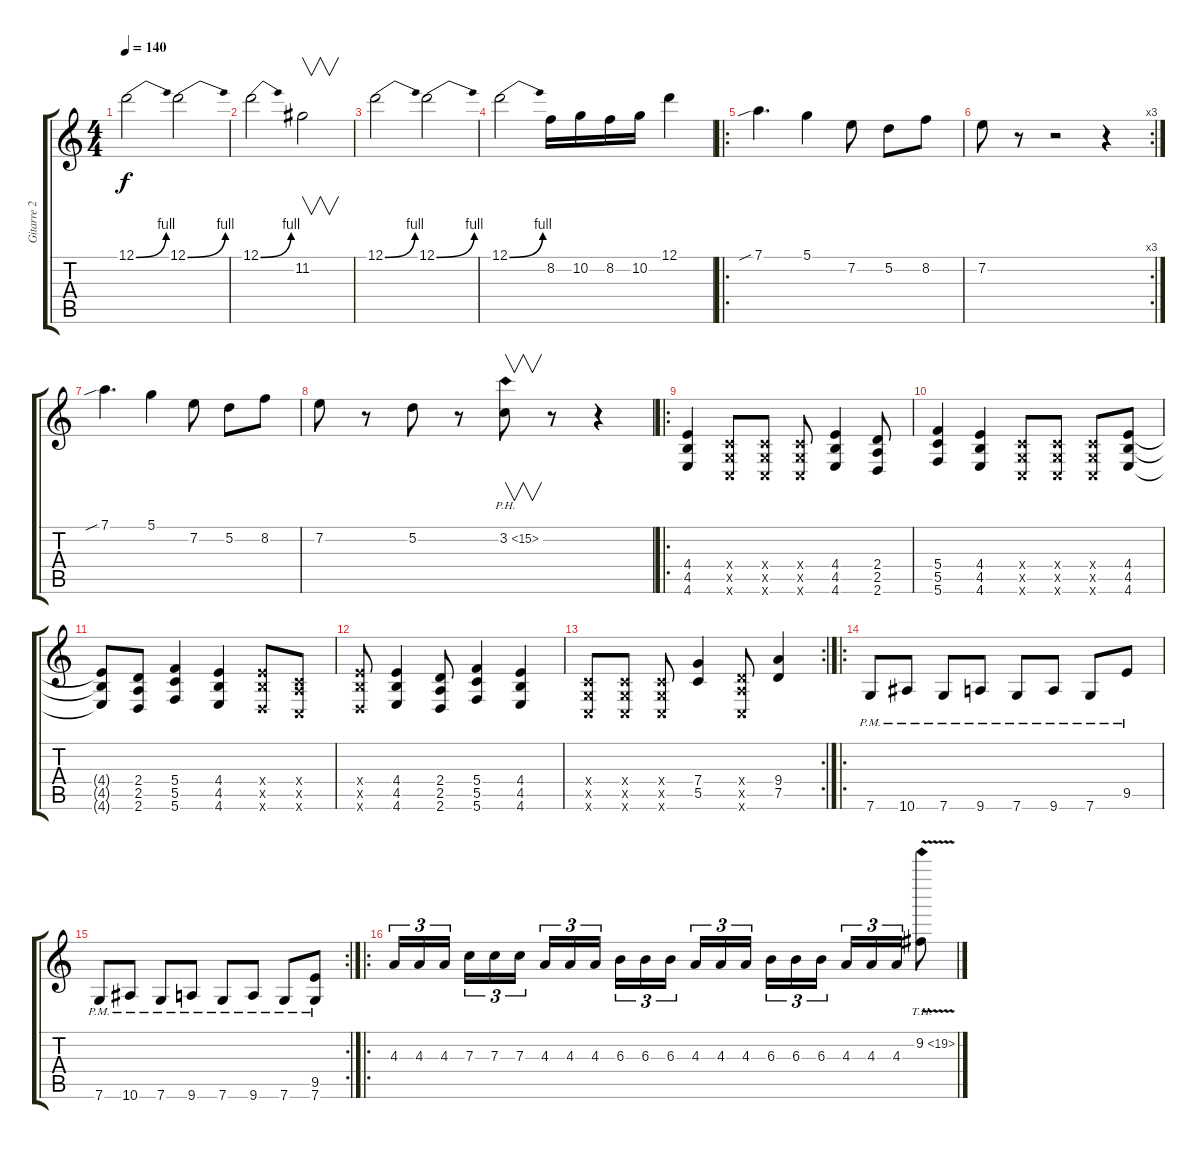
\track ("Gitarre 2" "Gitarre 2") {instrument distortionguitar}
\staff {score tabs}
\tuning (D4 A3 F3 C3 G2 C2) {hide}
\ts (4 4)
\tempo 140
\clef g2
\ks c
12.1{be (bend 0 0 60 4)}.2{dy f} 12.1{be (bend 0 0 60 4)}.2 |
12.1{be (bend 0 0 60 4)}.2 11.2.2{v} |
12.1{be (bend 0 0 60 4)}.2 12.1{be (bend 0 0 60 4)}.2 |
12.1{be (bend 0 0 60 4)}.2 8.2.16 10.2.16 8.2.16 10.2.16 12.1.4 |
\ro
7.1{sib}.4{d} 5.1.4 7.2.8 5.2.8 8.2.8 |
\rc 3
7.2.8 r.8 r.2 r.4 |
7.1{sib}.4{d} 5.1.4 7.2.8 5.2.8 8.2.8 |
7.2.8 r.8 5.2.8 r.8 3.2{ph 12}.8{v} r.8 r.4 |
\ro
(4.4 4.5 4.6).4 (0.4{x} 0.5{x} 0.6{x}).8 (0.4{x} 0.5{x} 0.6{x}).8 (0.4{x} 0.5{x} 0.6{x}).8 (4.4 4.5 4.6).4 (2.4 2.5 2.6).8 |
(5.4 5.5 5.6).4 (4.4 4.5 4.6).4 (0.4{x} 0.5{x} 0.6{x}).8 (0.4{x} 0.5{x} 0.6{x}).8 (0.4{x} 0.5{x} 0.6{x}).8 (4.4 4.5 4.6).8 |
(4.4{t} 4.5{t} 4.6{t}).8 (2.4 2.5 2.6).8 (5.4 5.5 5.6).4 (4.4 4.5 4.6).4 (4.4{x} 4.5{x} 2.6{x}).8 (0.4{x} 2.5{x} 0.6{x}).8 |
(4.4{x} 4.5{x} 2.6{x}).8 (4.4 4.5 4.6).4 (2.4 2.5 2.6).8 (5.4 5.5 5.6).4 (4.4 4.5 4.6).4 |
\rc 2
(0.4{x} 0.5{x} 0.6{x}).8 (0.4{x} 0.5{x} 0.6{x}).8 (0.4{x} 0.5{x} 0.6{x}).8 (7.4 5.5).4 (2.4{x} 2.5{x} 0.6{x}).8 (9.4 7.5).4 |
\ro
7.6{pm}.8 10.6{pm}.8 7.6{pm}.8 9.6{pm}.8 7.6{pm}.8 9.6{pm}.8 7.6{pm}.8 9.5{pm}.8 |
\rc 2
7.6{pm}.8 10.6{pm}.8 7.6{pm}.8 9.6{pm}.8 7.6{pm}.8 9.6{pm}.8 7.6{pm}.8 (9.5{pm} 7.6{pm}).8 |
\ro
4.3.16{tu (3 2)} 4.3.16{tu (3 2)} 4.3.16{tu (3 2) beam splitsecondary} 7.3.16{tu (3 2)} 7.3.16{tu (3 2)} 7.3.16{tu (3 2)} 4.3.16{tu (3 2)} 4.3.16{tu (3 2)} 4.3.16{tu (3 2) beam splitsecondary} 6.3.16{tu (3 2)} 6.3.16{tu (3 2)} 6.3.16{tu (3 2)} 4.3.16{tu (3 2)} 4.3.16{tu (3 2)} 4.3.16{tu (3 2) beam splitsecondary} 6.3.16{tu (3 2)} 6.3.16{tu (3 2)} 6.3.16{tu (3 2)} 4.3.16{tu (3 2)} 4.3.16{tu (3 2)} 4.3.16{tu (3 2)} 9.2{th 10 v}.8
